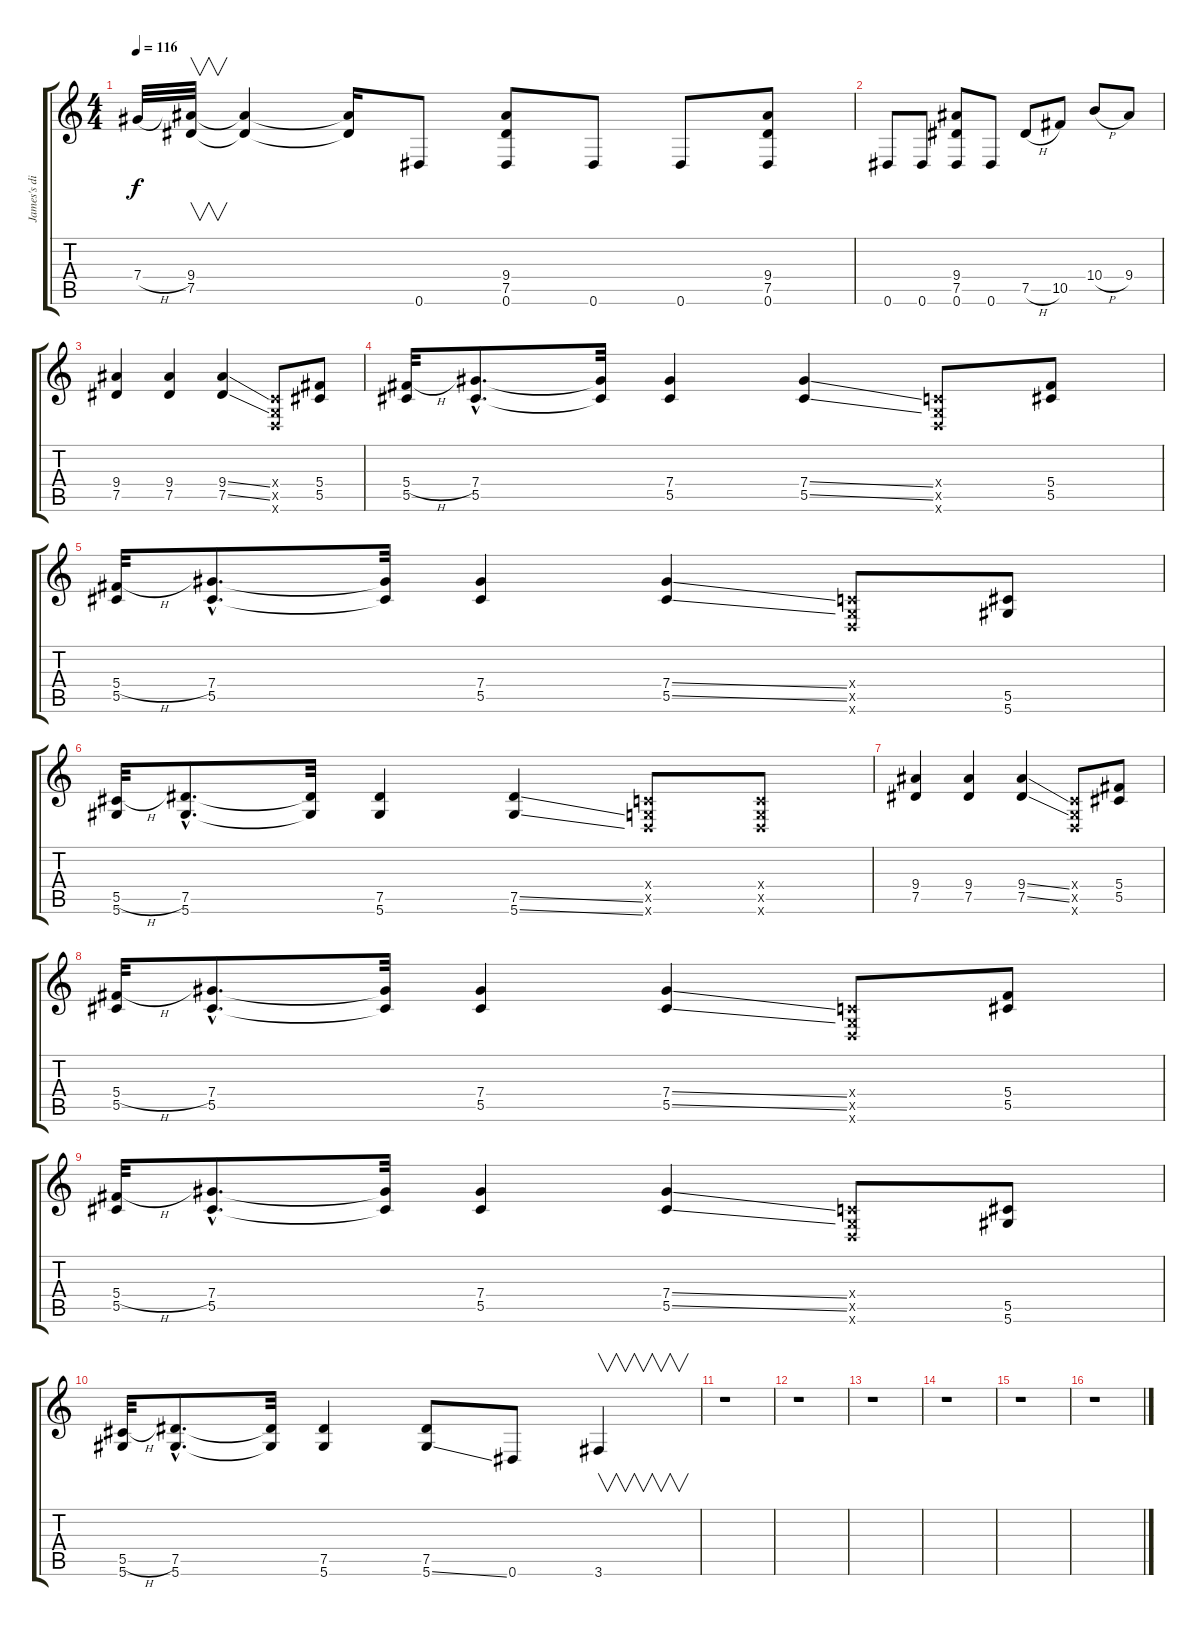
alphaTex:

\track ("James's distorsion" "James's di") {instrument distortionguitar}
\staff {score tabs}
\tuning (Eb4 Bb3 Gb3 Db3 Ab2 Eb2) {hide}
\ts (4 4)
\tempo 116
\clef g2
\ks c
7.4{h}.32{dy f} (9.4 7.5).32{v} (9.4{t} 7.5{t}).4 (9.4{t} 7.5{t}).16 0.6.8 (9.4 7.5 0.6).8 0.6.8 0.6.8 (9.4 7.5 0.6).8 |
0.6.8 0.6.8 (9.4 7.5 0.6).8 0.6.8 7.5{h}.8 10.5.8 10.4{h}.8 9.4.8 |
(9.4 7.5).4 (9.4 7.5).4 (9.4{ss} 7.5{ss}).4 (-1.4{x} -1.5{x} -1.6{x}).8 (5.4 5.5).8 |
(5.4{h} 5.5).32 (7.4{hac} 5.5{hac}).8{d} (7.4{t} 5.5{t}).32 (7.4 5.5).4 (7.4{ss} 5.5{ss}).4 (-1.4{x} -1.5{x} -1.6{x}).8 (5.4 5.5).8 |
(5.4{h} 5.5).32 (7.4{hac} 5.5{hac}).8{d} (7.4{t} 5.5{t}).32 (7.4 5.5).4 (7.4{ss} 5.5{ss}).4 (-1.4{x} -1.5{x} -1.6{x}).8 (5.5 5.6).8 |
(5.5{h} 5.6).32 (7.5{hac} 5.6{hac}).8{d} (7.5{t} 5.6{t}).32 (7.5 5.6).4 (7.5{ss} 5.6{ss}).4 (-1.4{x} -1.5{x} -1.6{x}).8 (-1.4{x} -1.5{x} -1.6{x}).8 |
(9.4 7.5).4 (9.4 7.5).4 (9.4{ss} 7.5{ss}).4 (-1.4{x} -1.5{x} -1.6{x}).8 (5.4 5.5).8 |
(5.4{h} 5.5).32 (7.4{hac} 5.5{hac}).8{d} (7.4{t} 5.5{t}).32 (7.4 5.5).4 (7.4{ss} 5.5{ss}).4 (-1.4{x} -1.5{x} -1.6{x}).8 (5.4 5.5).8 |
(5.4{h} 5.5).32 (7.4{hac} 5.5{hac}).8{d} (7.4{t} 5.5{t}).32 (7.4 5.5).4 (7.4{ss} 5.5{ss}).4 (-1.4{x} -1.5{x} -1.6{x}).8 (5.5 5.6).8 |
(5.5{h} 5.6).32 (7.5{hac} 5.6{hac}).8{d} (7.5{t} 5.6{t}).32 (7.5 5.6).4 (7.5 5.6{ss}).8 0.6.8 3.6.4{v} |
r.1 |
r.1 |
r.1 |
r.1 |
r.1 |
r.1
